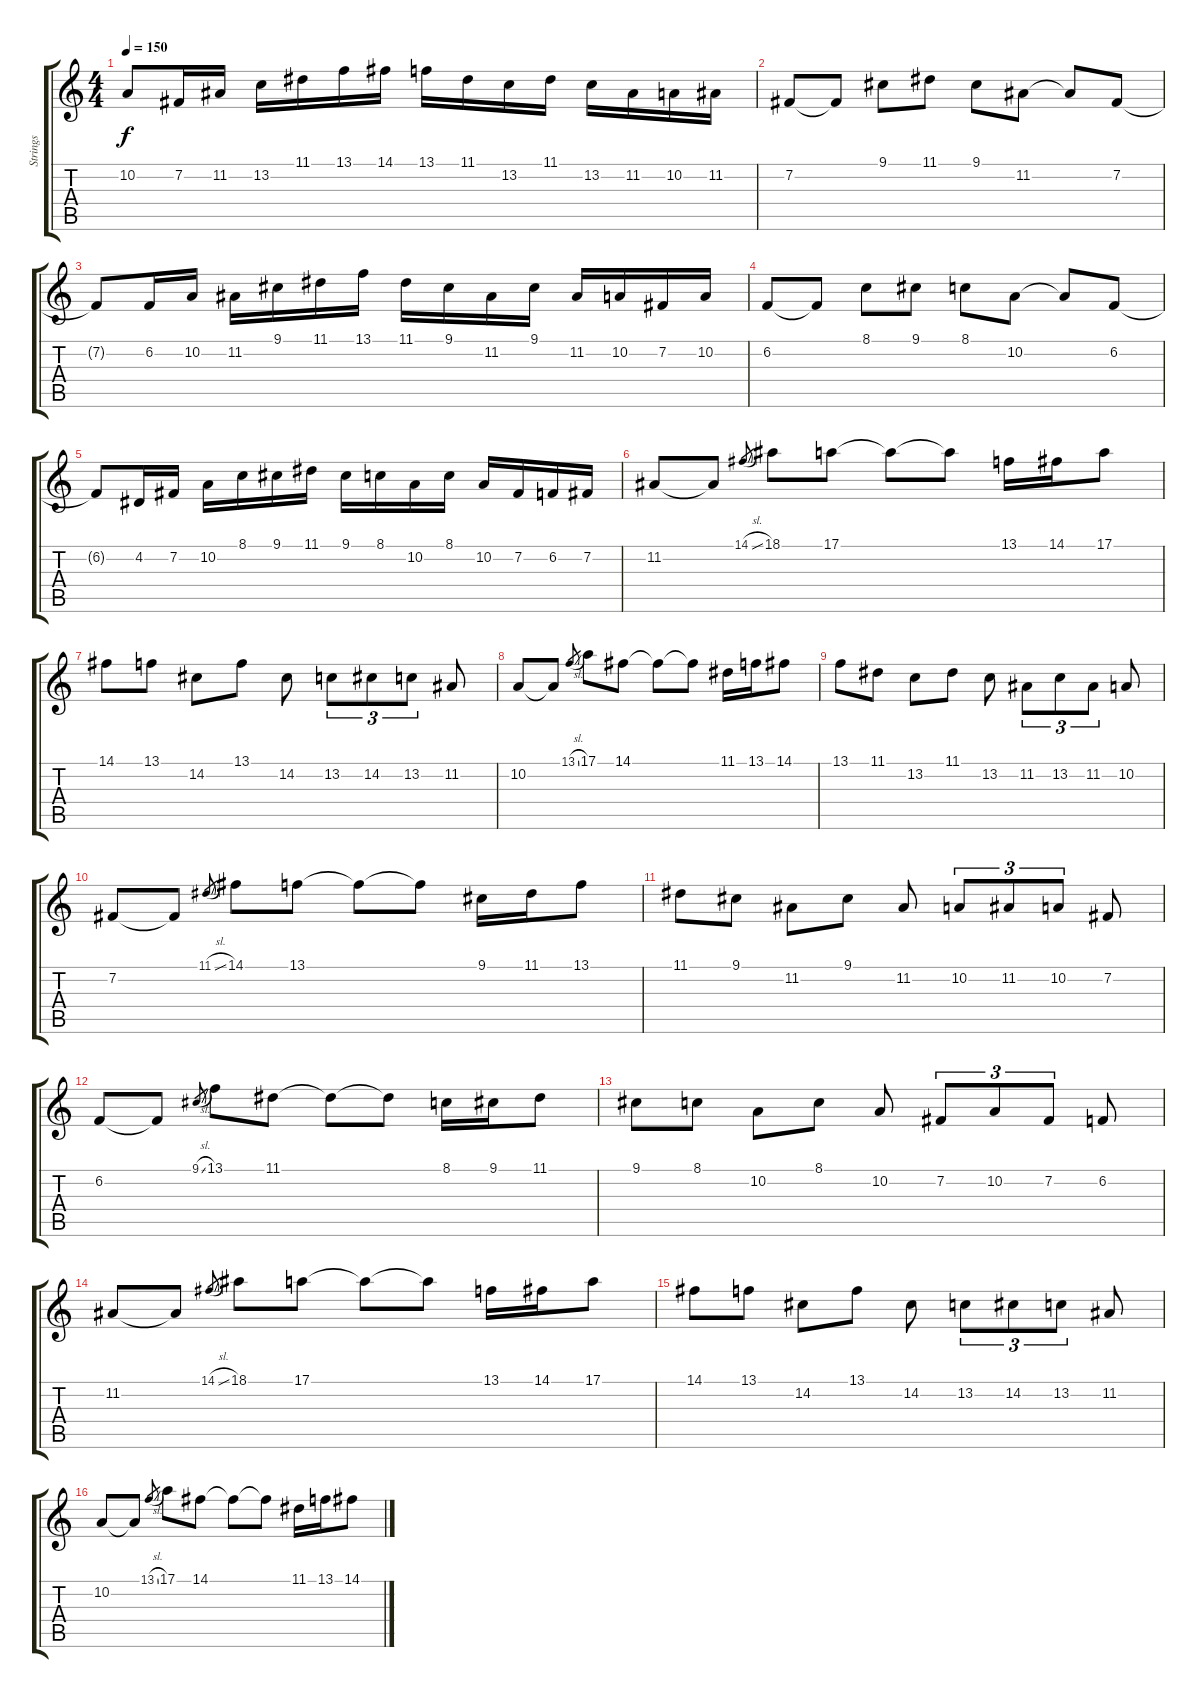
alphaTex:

\track ("Strings" "Strings") {instrument stringensemble1}
\staff {score tabs}
\tuning (E4 B3 G3 D3 A2 E2) {hide}
\ts (4 4)
\tempo 150
\clef g2
\ks c
10.2{t}.8{dy f} 7.2.16 11.2.16 13.2.16 11.1.16 13.1.16 14.1.16 13.1.16 11.1.16 13.2.16 11.1.16 13.2.16 11.2.16 10.2.16 11.2.16 |
7.2.8 7.2{t}.8 9.1.8 11.1.8 9.1.8 11.2.8 11.2{t}.8 7.2.8 |
7.2{t}.8 6.2.16 10.2.16 11.2.16 9.1.16 11.1.16 13.1.16 11.1.16 9.1.16 11.2.16 9.1.16 11.2.16 10.2.16 7.2.16 10.2.16 |
6.2.8 6.2{t}.8 8.1.8 9.1.8 8.1.8 10.2.8 10.2{t}.8 6.2.8 |
6.2{t}.8 4.2.16 7.2.16 10.2.16 8.1.16 9.1.16 11.1.16 9.1.16 8.1.16 10.2.16 8.1.16 10.2.16 7.2.16 6.2.16 7.2.16 |
11.2.8 11.2{t}.8 14.1{sl}.8{gr} 18.1.8 17.1.8 17.1{t}.8 17.1{t}.8 13.1.16 14.1.16 17.1.8 |
14.1.8 13.1.8 14.2.8 13.1.8 14.2.8 13.2.8{tu (3 2)} 14.2.8{tu (3 2)} 13.2.8{tu (3 2)} 11.2.8 |
10.2.8 10.2{t}.8 13.1{sl}.8{gr} 17.1.8 14.1.8 14.1{t}.8 14.1{t}.8 11.1.16 13.1.16 14.1.8 |
13.1.8 11.1.8 13.2.8 11.1.8 13.2.8 11.2.8{tu (3 2)} 13.2.8{tu (3 2)} 11.2.8{tu (3 2)} 10.2.8 |
7.2.8 7.2{t}.8 11.1{sl}.8{gr} 14.1.8 13.1.8 13.1{t}.8 13.1{t}.8 9.1.16 11.1.16 13.1.8 |
11.1.8 9.1.8 11.2.8 9.1.8 11.2.8 10.2.8{tu (3 2)} 11.2.8{tu (3 2)} 10.2.8{tu (3 2)} 7.2.8 |
6.2.8 6.2{t}.8 9.1{sl}.8{gr} 13.1.8 11.1.8 11.1{t}.8 11.1{t}.8 8.1.16 9.1.16 11.1.8 |
9.1.8 8.1.8 10.2.8 8.1.8 10.2.8 7.2.8{tu (3 2)} 10.2.8{tu (3 2)} 7.2.8{tu (3 2)} 6.2.8 |
11.2.8 11.2{t}.8 14.1{sl}.8{gr} 18.1.8 17.1.8 17.1{t}.8 17.1{t}.8 13.1.16 14.1.16 17.1.8 |
14.1.8 13.1.8 14.2.8 13.1.8 14.2.8 13.2.8{tu (3 2)} 14.2.8{tu (3 2)} 13.2.8{tu (3 2)} 11.2.8 |
10.2.8 10.2{t}.8 13.1{sl}.8{gr} 17.1.8 14.1.8 14.1{t}.8 14.1{t}.8 11.1.16 13.1.16 14.1.8
